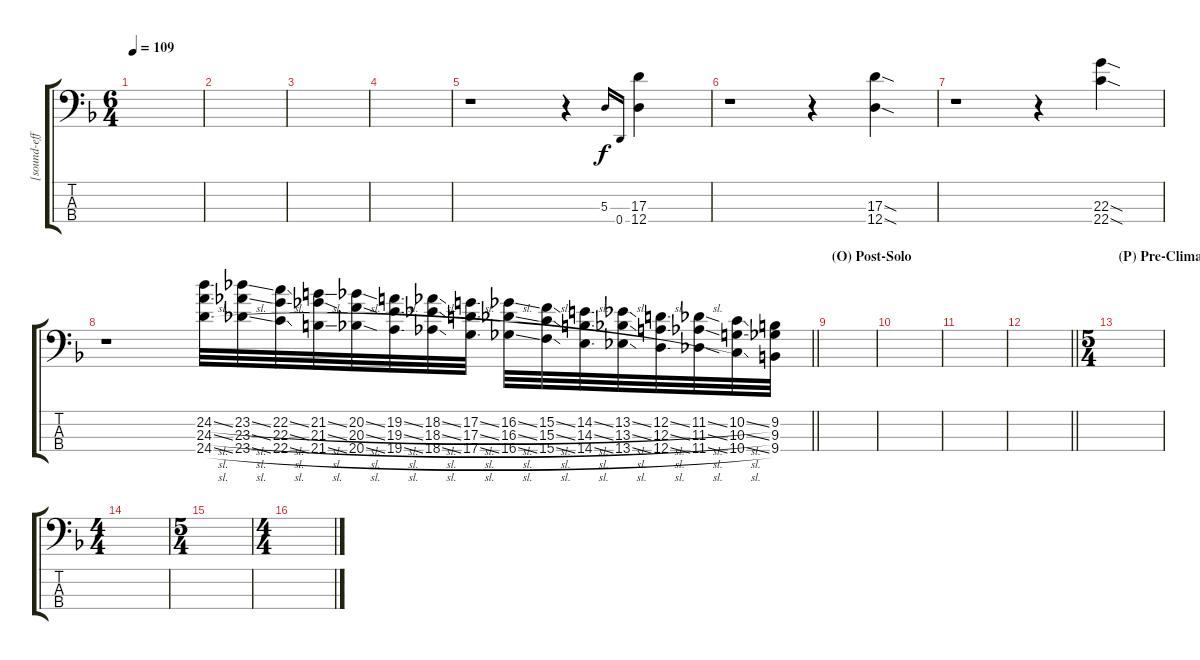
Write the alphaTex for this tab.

\track ("[sound-effect support]" "[sound-eff") {instrument electricbasspick}
\staff {score tabs}
\tuning (G2 D2 A1 D1) {hide}
\ts (6 4)
\tempo 109
\clef f4
\ks dminor
|
|
|
|
r.1 r.4 5.3.16{gr onbeat} 0.4.16{gr onbeat} (17.3 12.4).4 |
r.1 r.4 (17.3{sod} 12.4{sod}).4 |
r.1 r.4 (22.3{sod} 22.4{sod}).4 |
\barLineRight lightlight
r.1{instrument overdrivenguitar} (24.2{sl} 24.3{sl} 24.4{sl}).32 (23.2{sl} 23.3{sl} 23.4{sl}).32 (22.2{sl} 22.3{sl} 22.4{sl}).32 (21.2{sl} 21.3{sl} 21.4{sl}).32 (20.2{sl} 20.3{sl} 20.4{sl}).32 (19.2{sl} 19.3{sl} 19.4{sl}).32 (18.2{sl} 18.3{sl} 18.4{sl}).32 (17.2{sl} 17.3{sl} 17.4{sl}).32 (16.2{sl} 16.3{sl} 16.4{sl}).32 (15.2{sl} 15.3{sl} 15.4{sl}).32 (14.2{sl} 14.3{sl} 14.4{sl}).32 (13.2{sl} 13.3{sl} 13.4{sl}).32 (12.2{sl} 12.3{sl} 12.4{sl}).32 (11.2{sl} 11.3{sl} 11.4{sl}).32 (10.2{sl} 10.3{sl} 10.4{sl}).32 (9.2 9.3 9.4).32 |
\section ("" "(O) Post-Solo")
|
|
|
\barLineRight lightlight
|
\ts (5 4)
\section ("" "(P) Pre-Climax")
|
\ts (4 4)
|
\ts (5 4)
|
\ts (4 4)
